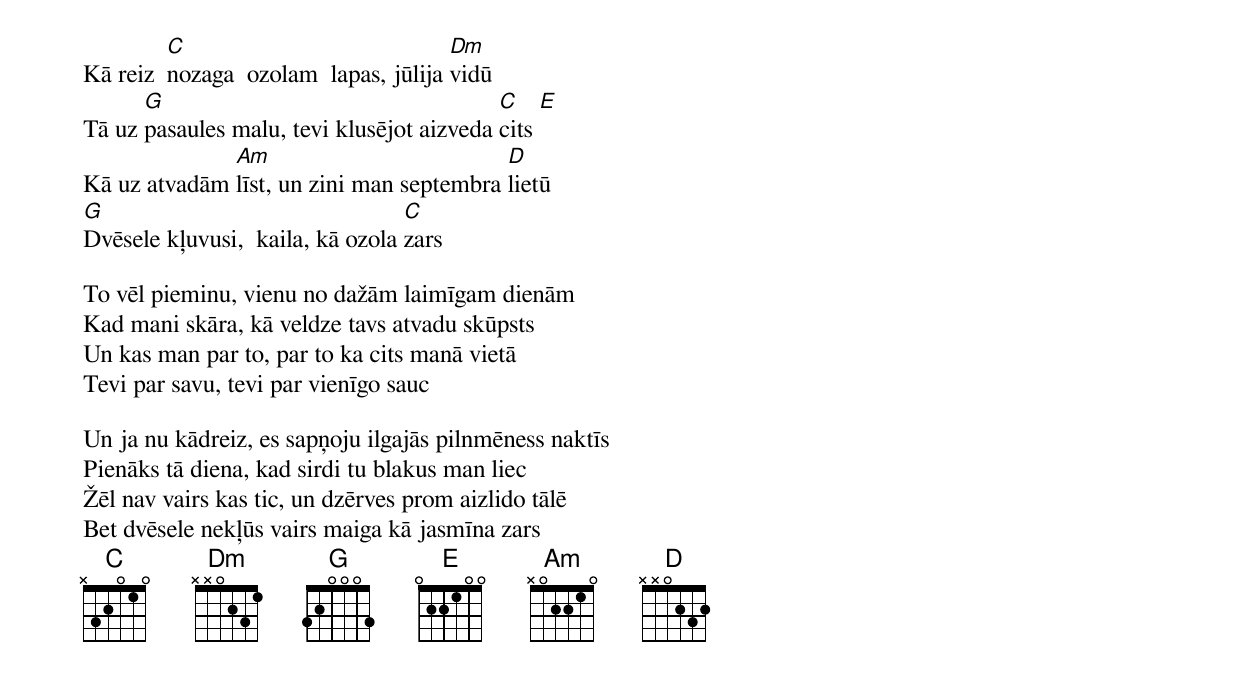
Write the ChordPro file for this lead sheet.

Kā reiz  [C]nozaga  ozolam  lapas, jūlija [Dm]vidū
Tā uz [G]pasaules malu, tevi klusējot aizveda [C]cits [E]
Kā uz atvadām [Am]līst, un zini man septembra [D]lietū
[G]Dvēsele kļuvusi,  kaila, kā ozola [C]zars

To vēl pieminu, vienu no dažām laimīgam dienām
Kad mani skāra, kā veldze tavs atvadu skūpsts
Un kas man par to, par to ka cits manā vietā
Tevi par savu, tevi par vienīgo sauc

Un ja nu kādreiz, es sapņoju ilgajās pilnmēness naktīs
Pienāks tā diena, kad sirdi tu blakus man liec
Žēl nav vairs kas tic, un dzērves prom aizlido tālē
Bet dvēsele nekļūs vairs maiga kā jasmīna zars
